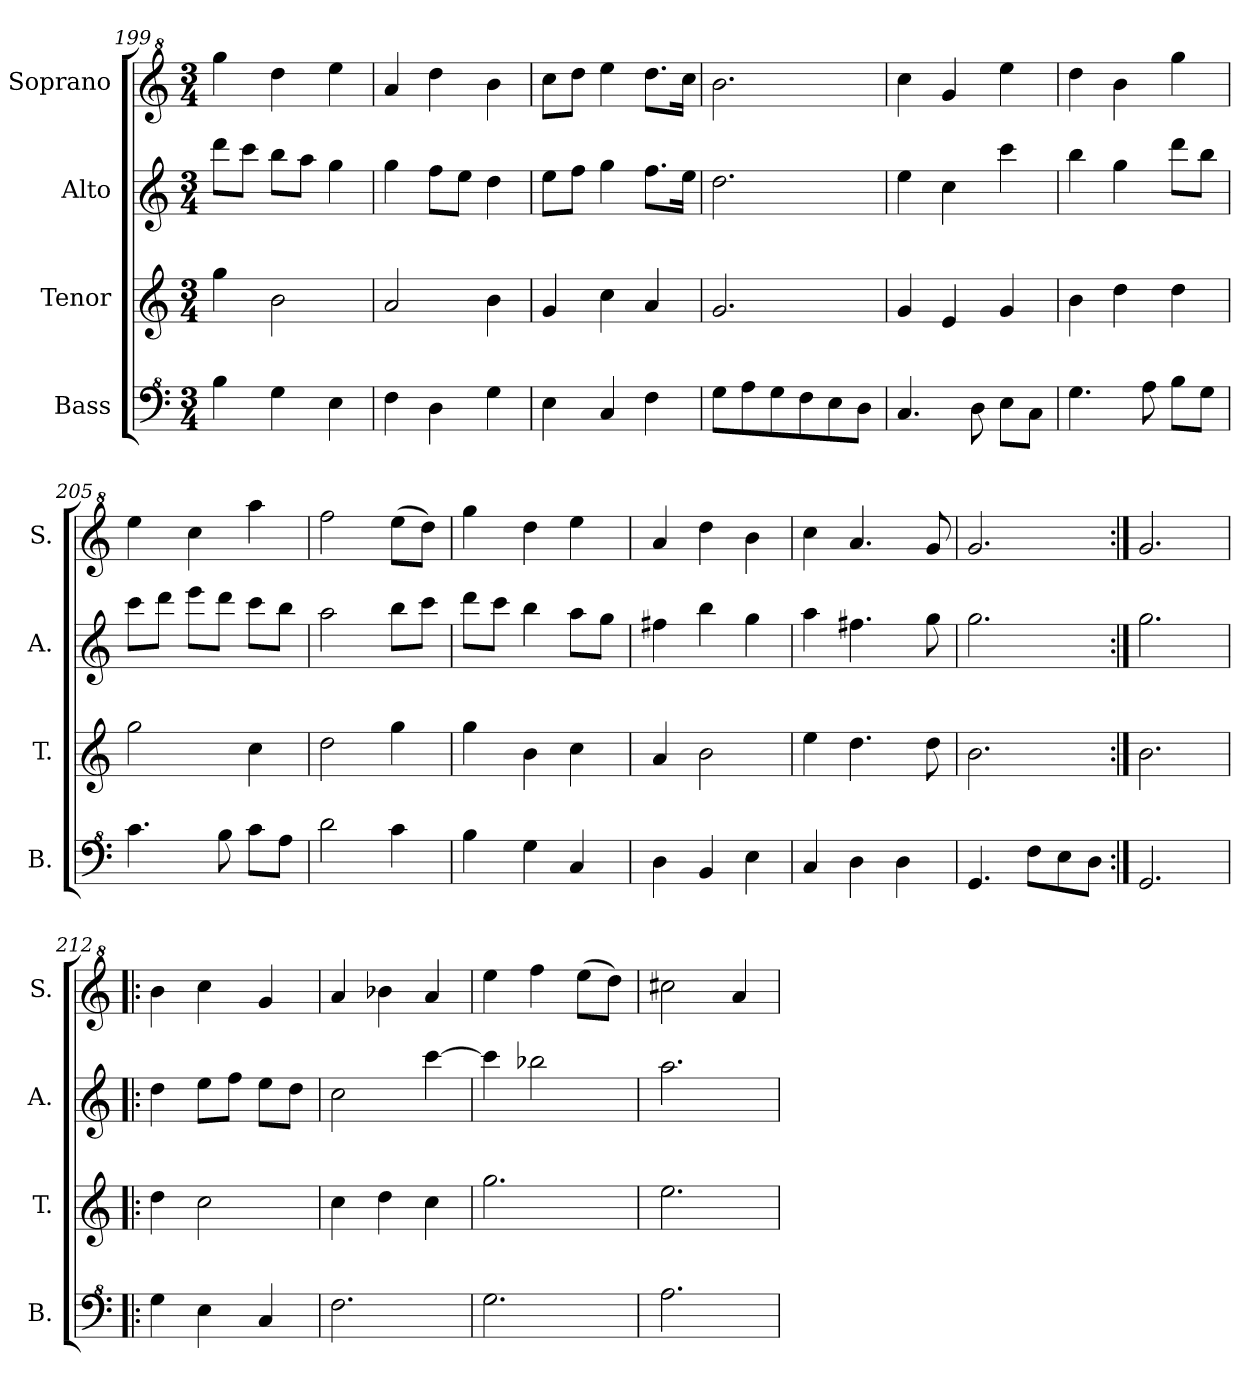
**kern	**kern	**kern	**kern
*part4	*part3	*part2	*part1
*staff4	*staff3	*staff2	*staff1
*I"Bass	*I"Tenor	*I"Alto	*I"Soprano
*I'B.	*I'T.	*I'A.	*I'S.
*clefF^4	*clefG2	*clefG2	*clefG^2
*k[]	*k[]	*k[]	*k[]
*M3/4	*M3/4	*M3/4	*M3/4
=199	=199	=199	=199
4b\	4gg\	8ddd\L	4ggg\
.	.	8ccc\J	.
4g\	2b\	8bb\L	4ddd\
.	.	8aa\J	.
4e\	.	4gg\	4eee\
=200	=200	=200	=200
4f\	2a/	4gg\	4aa/
4d\	.	8ff\L	4ddd\
.	.	8ee\J	.
4g\	4b\	4dd\	4bb\
=201	=201	=201	=201
4e\	4g/	8ee\L	8ccc\L
.	.	8ff\J	8ddd\J
4c/	4cc\	4gg\	4eee\
4f\	4a/	8.ff\L	8.ddd\L
.	.	16ee\Jk	16ccc\Jk
=202	=202	=202	=202
8g\L	2.g/	2.dd\	2.bb\
8a\	.	.	.
8g\	.	.	.
8f\	.	.	.
8e\	.	.	.
8d\J	.	.	.
=203	=203	=203	=203
4.c/	4g/	4ee\	4ccc\
.	4e/	4cc\	4gg/
8d\	.	.	.
8e\L	4g/	4ccc\	4eee\
8c\J	.	.	.
=204	=204	=204	=204
4.g\	4b\	4bb\	4ddd\
.	4dd\	4gg\	4bb\
8a\	.	.	.
8b\L	4dd\	8ddd\L	4ggg\
8g\J	.	8bb\J	.
=205	=205	=205	=205
4.cc\	2gg\	8ccc\L	4eee\
.	.	8ddd\J	.
.	.	8eee\L	4ccc\
8b\	.	8ddd\J	.
8cc\L	4cc\	8ccc\L	4aaa\
8a\J	.	8bb\J	.
!!LO:LB:g=z
=206	=206	=206	=206
2dd\	2dd\	2aa\	2fff\
4cc\	4gg\	8bb\L	(>8eee\L
.	.	8ccc\J	8ddd\J)
=207	=207	=207	=207
4b\	4gg\	8ddd\L	4ggg\
.	.	8ccc\J	.
4g\	4b\	4bb\	4ddd\
4c/	4cc\	8aa\L	4eee\
.	.	8gg\J	.
=208	=208	=208	=208
4d\	4a/	4ff#X\	4aa/
4B/	2b\	4bb\	4ddd\
4e\	.	4gg\	4bb\
=209	=209	=209	=209
4c/	4ee\	4aa\	4ccc\
4d\	4.dd\	4.ff#X\	4.aa/
4d\	.	.	.
.	8dd\	8gg\	8gg/
=210	=210	=210	=210
4.G/	2.b\	2.gg\	2.gg/
8f\L	.	.	.
8e\	.	.	.
8d\J	.	.	.
=211:|!	=211:|!	=211:|!	=211:|!
2.G/	2.b\	2.gg\	2.gg/
=212!|:	=212!|:	=212!|:	=212!|:
4g\	4dd\	4dd\	4bb\
4e\	2cc\	8ee\L	4ccc\
.	.	8ff\J	.
4c/	.	8ee\L	4gg/
.	.	8dd\J	.
=213	=213	=213	=213
2.f\	4cc\	2cc\	4aa/
.	4dd\	.	4bb-X\
.	4cc\	[4ccc\	4aa/
=214	=214	=214	=214
2.g\	2.gg\	4ccc\]	4eee\
.	.	2bb-X\	4fff\
.	.	.	(>8eee\L
.	.	.	8ddd\J)
=215	=215	=215	=215
2.a\	2.ee\	2.aa\	2ccc#X\
.	.	.	4aa/
=	=	=	=
*-	*-	*-	*-
